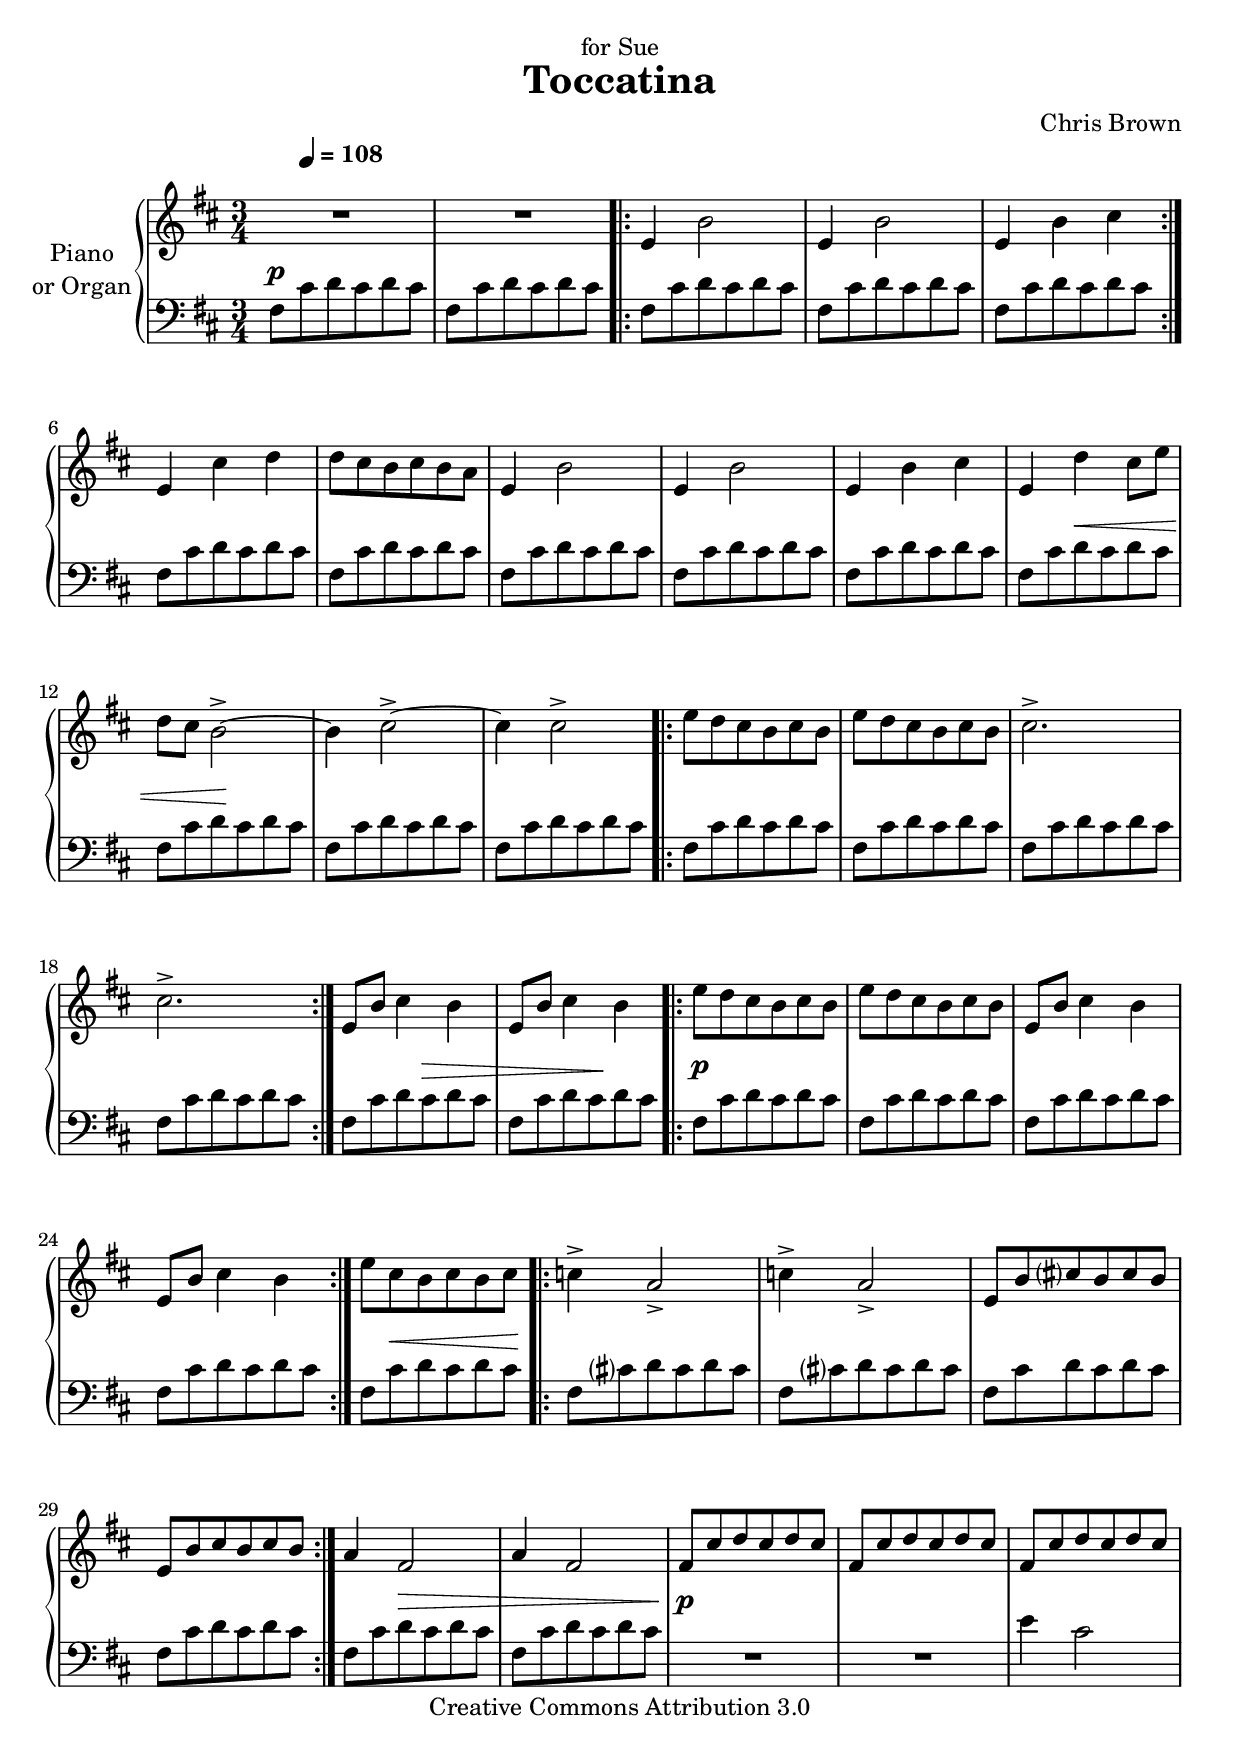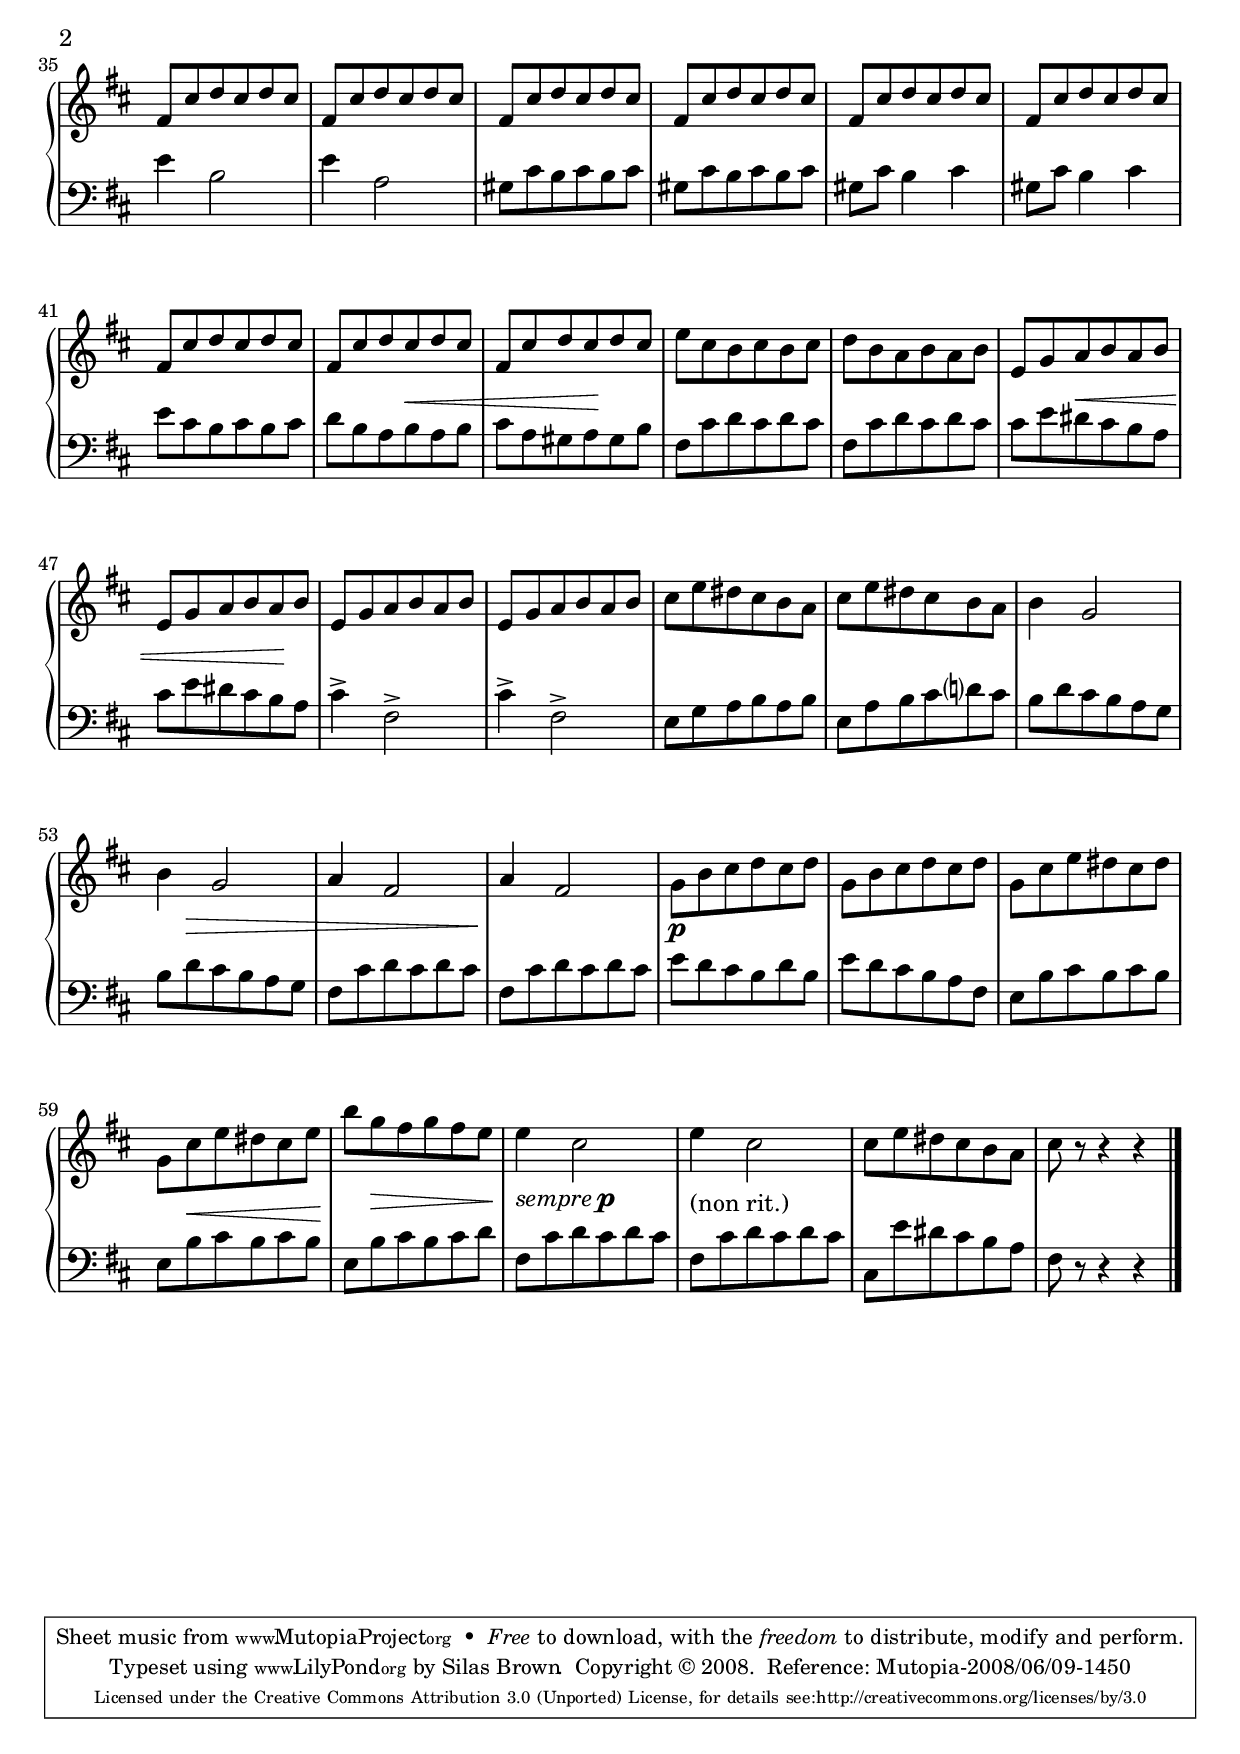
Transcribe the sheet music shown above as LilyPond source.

\version "2.10.10"
\header{
	title = "Toccatina"
	subtitle = ""
	composer = "Chris Brown"
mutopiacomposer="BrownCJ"
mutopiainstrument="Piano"
date="2008"
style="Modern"
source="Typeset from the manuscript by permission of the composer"
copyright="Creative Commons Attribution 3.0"
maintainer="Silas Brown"
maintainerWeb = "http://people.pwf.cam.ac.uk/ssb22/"
    dedication = "for Sue"
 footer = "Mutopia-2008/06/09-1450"
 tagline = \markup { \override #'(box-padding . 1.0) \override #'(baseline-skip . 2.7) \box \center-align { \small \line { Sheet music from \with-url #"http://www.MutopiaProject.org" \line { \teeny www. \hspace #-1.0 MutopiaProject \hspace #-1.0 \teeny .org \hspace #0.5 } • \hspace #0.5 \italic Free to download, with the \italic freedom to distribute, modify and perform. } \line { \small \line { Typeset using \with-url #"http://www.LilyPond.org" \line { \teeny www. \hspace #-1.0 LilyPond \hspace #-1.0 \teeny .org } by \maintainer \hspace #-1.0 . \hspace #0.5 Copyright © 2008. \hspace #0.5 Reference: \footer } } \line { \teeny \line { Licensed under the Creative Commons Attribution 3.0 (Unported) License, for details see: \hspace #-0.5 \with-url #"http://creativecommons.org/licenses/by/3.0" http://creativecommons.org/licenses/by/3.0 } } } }
}

#(set-global-staff-size 21)
dim = \markup { \italic dim }
nonrit = \markup { (non rit.) }
menof = \markup { \italic meno \dynamic f }
semprep = \markup { \italic sempre \dynamic p }
mpsempre = \markup { \dynamic mp \italic sempre }

music={
\override Score.Hairpin #'after-line-breaking = ##t

        \new PianoStaff <<
    \set PianoStaff.instrumentName = \markup { \center-align { "Piano" "or Organ" } }
	\set PianoStaff.midiInstrument = "acoustic grand"
  \context Staff = "one" << \new Voice { 
#(set-accidental-style 'piano-cautionary)
\override TextScript #'padding = #2.0
\override DynamicLineSpanner #'padding = #2.0
\override Staff.TimeSignature  #'style = #'numbered
\key d \major \clef treble
\time 3/4   R2. ^\markup { \column { \line { \bold { \note #"4" #.75 = 108 } } " " } } \p  |   R2. | \repeat volta 2 {e'4 b'2 | e'4 b'2 | e'4 b'4 cis''4} | 
  e'4 cis''4 d''4 |   d''8 cis''8 b'8 cis''8 b'8 a'8 | e'4 b'2 | e'4 b'2 | e'4 b'4 cis''4 | 
  e'4 d''4\<  cis''8 e''8 |   d''8 cis''8 b'2 ~  \accent \!  | b'4 cis''2 ~  \accent  | cis''4 cis''2 \accent  | \repeat volta 2 {e''8 d''8 cis''8 b'8 cis''8 b'8 | 
  e''8 d''8 cis''8 b'8 cis''8 b'8 |   cis''2. \accent  | cis''2. \accent } | e'8 b'8 <<cis''4{ s8 s8 \> } >> b'4 | e'8 b'8 <<cis''4{ s8 s8 \! } >> b'4 | 
\repeat volta 2 {  e''8\p  d''8 cis''8 b'8 cis''8 b'8 |   e''8 d''8 cis''8 b'8 cis''8 b'8 | e'8 b'8 cis''4 b'4 | e'8 b'8 cis''4 b'4} | e''8 cis''8\<  b'8 cis''8 b'8 cis''8\!  | 
\repeat volta 2 {  c%{is%}''4 \accent  a'2 \accent  |   c%{is%}''4 \accent  a'2 \accent  | e'8 b'8 cis''8 b'8 cis''8 b'8 | e'8 b'8 cis''8 b'8 cis''8 b'8} | a'4 fis'2\>  | a'4 fis'2 | 
  fis'8\! \p  cis''8 d''8 cis''8 d''8 cis''8 |   fis'8 cis''8 d''8 cis''8 d''8 cis''8 | fis'8 cis''8 d''8 cis''8 d''8 cis''8 | fis'8 cis''8 d''8 cis''8 d''8 cis''8 | fis'8 cis''8 d''8 cis''8 d''8 cis''8 | 
  fis'8 cis''8 d''8 cis''8 d''8 cis''8 |   fis'8 cis''8 d''8 cis''8 d''8 cis''8 | fis'8 cis''8 d''8 cis''8 d''8 cis''8 | fis'8 cis''8 d''8 cis''8 d''8 cis''8 | fis'8 cis''8 d''8 cis''8 d''8 cis''8 | 
  fis'8 cis''8 d''8 cis''8\<  d''8 cis''8 |   fis'8 cis''8 d''8 cis''8\!  d''8 cis''8 | e''8 cis''8 b'8 cis''8 b'8 cis''8 | d''8 b'8 a'8 b'8 a'8 b'8 | e'8 g'8 a'8\<  b'8 a'8 b'8 | 
  e'8 g'8 a'8 b'8 a'8\!  b'8 |   e'8 g'8 a'8 b'8 a'8 b'8 | e'8 g'8 a'8 b'8 a'8 b'8 | cis''8 e''8 dis%{%}''8 cis''8 b'8 a'8 | cis''8 e''8 dis%{%}''8 cis''8 b'8 a'8 | 
  b'4 g'2 |   <<b'4{ s8 s8 \> } >> g'2 |   a'4 fis'2 |   a'4\!  fis'2 |  \override DynamicLineSpanner #'padding = #0.0 g'8\p  b'8 cis''8 d''8 cis''8 d''8 | 
 \override DynamicLineSpanner #'padding = #2.0 g'8 b'8 cis''8 d''8 cis''8 d''8 | g'8 cis''8 e''8 dis%{%}''8 cis''8 dis%{%}''8 | g'8 cis''8\<  e''8 dis%{%}''8 cis''8 e''8\!  | b''8 g''8\>  fis''8 g''8 fis''8 e''8\!  | 
e''4_\semprep  cis''2 | e''4_\nonrit  cis''2 | cis''8 e''8 dis%{%}''8 cis''8 b'8 a'8 | cis''8 r8 r4 r4
\bar "|."
    }

  >> \context Staff = "two" << \new Voice { 
 \key d \major \clef bass
\override Staff.NoteCollision #'merge-differently-headed = ##t
\override Staff.NoteCollision #'merge-differently-dotted = ##t

\time 3/4 fis8 cis'8 d'8 cis'8 d'8 cis'8 | fis8 cis'8 d'8 cis'8 d'8 cis'8 | \repeat volta 2 {fis8 cis'8 d'8 cis'8 d'8 cis'8 | fis8 cis'8 d'8 cis'8 d'8 cis'8 | fis8 cis'8 d'8 cis'8 d'8 cis'8} | 
fis8 cis'8 d'8 cis'8 d'8 cis'8 | fis8 cis'8 d'8 cis'8 d'8 cis'8 | fis8 cis'8 d'8 cis'8 d'8 cis'8 | fis8 cis'8 d'8 cis'8 d'8 cis'8 | fis8 cis'8 d'8 cis'8 d'8 cis'8 | 
fis8 cis'8 d'8 cis'8 d'8 cis'8 | fis8 cis'8 d'8 cis'8 d'8 cis'8 | fis8 cis'8 d'8 cis'8 d'8 cis'8 | fis8 cis'8 d'8 cis'8 d'8 cis'8 | \repeat volta 2 {fis8 cis'8 d'8 cis'8 d'8 cis'8 | 
fis8 cis'8 d'8 cis'8 d'8 cis'8 | fis8 cis'8 d'8 cis'8 d'8 cis'8 | fis8 cis'8 d'8 cis'8 d'8 cis'8} | fis8 cis'8 d'8 cis'8 d'8 cis'8 | fis8 cis'8 d'8 cis'8 d'8 cis'8 | 
\repeat volta 2 {fis8 cis'8 d'8 cis'8 d'8 cis'8 | fis8 cis'8 d'8 cis'8 d'8 cis'8 | fis8 cis'8 d'8 cis'8 d'8 cis'8 | fis8 cis'8 d'8 cis'8 d'8 cis'8} | fis8 cis'8 d'8 cis'8 d'8 cis'8 | 
\repeat volta 2 {fis8 cis%{is%}'8 d'8 cis'8 d'8 cis'8 | fis8 cis%{is%}'8 d'8 cis'8 d'8 cis'8 | fis8 cis%{is%}'8 d'8 cis'8 d'8 cis'8 | fis8 cis%{is%}'8 d'8 cis'8 d'8 cis'8} | fis8 cis%{is%}'8 d'8 cis'8 d'8 cis'8 | fis8 cis%{is%}'8 d'8 cis'8 d'8 cis'8 | 
R2. | R2. | e'4 cis'2 | e'4 b2 | e'4 a2 | 
gis%{%}8 cis'8 b8 cis'8 b8 cis'8 | gis%{%}8 cis'8 b8 cis'8 b8 cis'8 | gis%{%}8 cis'8 b4 cis'4 | gis%{%}8 cis'8 b4 cis'4 | e'8 cis'8 b8 cis'8 b8 cis'8 | 
d'8 b8 a8 b8 a8 b8 | cis'8 a8 gis%{%}8 a8 gis%{%}8 b8 | fis8 cis'8 d'8 cis'8 d'8 cis'8 | fis8 cis'8 d'8 cis'8 d'8 cis'8 | cis'8 e'8 dis%{%}'8 cis'8 b8 a8 | 
cis'8 e'8 dis%{%}'8 cis'8 b8 a8 | cis'4 \accent  fis2 \accent  | cis'4 \accent  fis2 \accent  | e8 g8 a8 b8 a8 b8 | e8 a8 b8 cis'8 d%{%}'8 cis'8 | 
b8 d'8 cis'8 b8 a8 g8 | b8 d'8 cis'8 b8 a8 g8 | fis8 cis'8 d'8 cis'8 d'8 cis'8 | fis8 cis'8 d'8 cis'8 d'8 cis'8 | e'8 d'8 cis'8 b8 d'8 b8 | 
e'8 d'8 cis'8 b8 a8 fis8 | e8 b8 cis'8 b8 cis'8 b8 | e8 b8 cis'8 b8 cis'8 b8 | e8 b8 cis'8 b8 cis'8 d'8 | 
fis8 cis'8 d'8 cis'8 d'8 cis'8 | fis8 cis'8 d'8 cis'8 d'8 cis'8 | cis8 e'8 dis%{%}'8 cis'8 b8 a8 | fis8 r8 r4 r4
\bar "|."
    } >> 
  >>
} \score { \music \layout { } }
\score { \unfoldRepeats \music 
  \midi {
    \context {
      \Score
      tempoWholesPerMinute = #(ly:make-moment 108 4)
      }
    }


}

